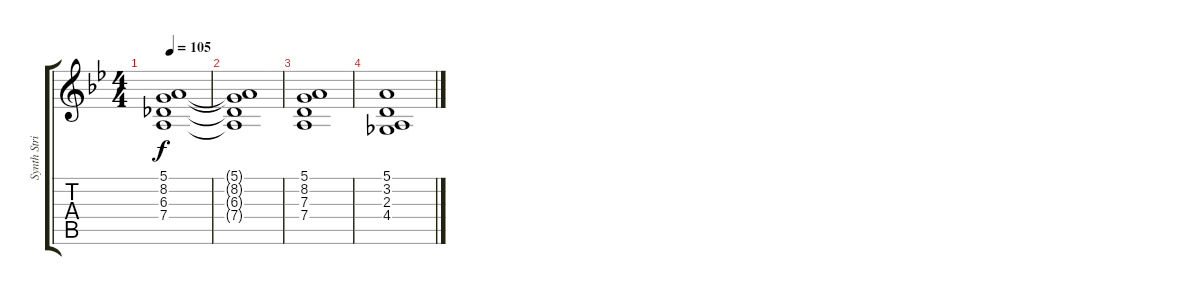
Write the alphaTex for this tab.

\track ("Synth Strings" "Synth Stri") {instrument synthstrings2}
\staff {score tabs}
\tuning (E4 B3 G3 D3 A2 E2) {hide}
\ts (4 4)
\tempo 105
\clef g2
\ks bb
(5.1 8.2 6.3 7.4).1{dy f} |
(5.1{t} 8.2{t} 6.3{t} 7.4{t}).1 |
(5.1 8.2 7.3 7.4).1 |
(5.1 3.2 2.3 4.4).1
